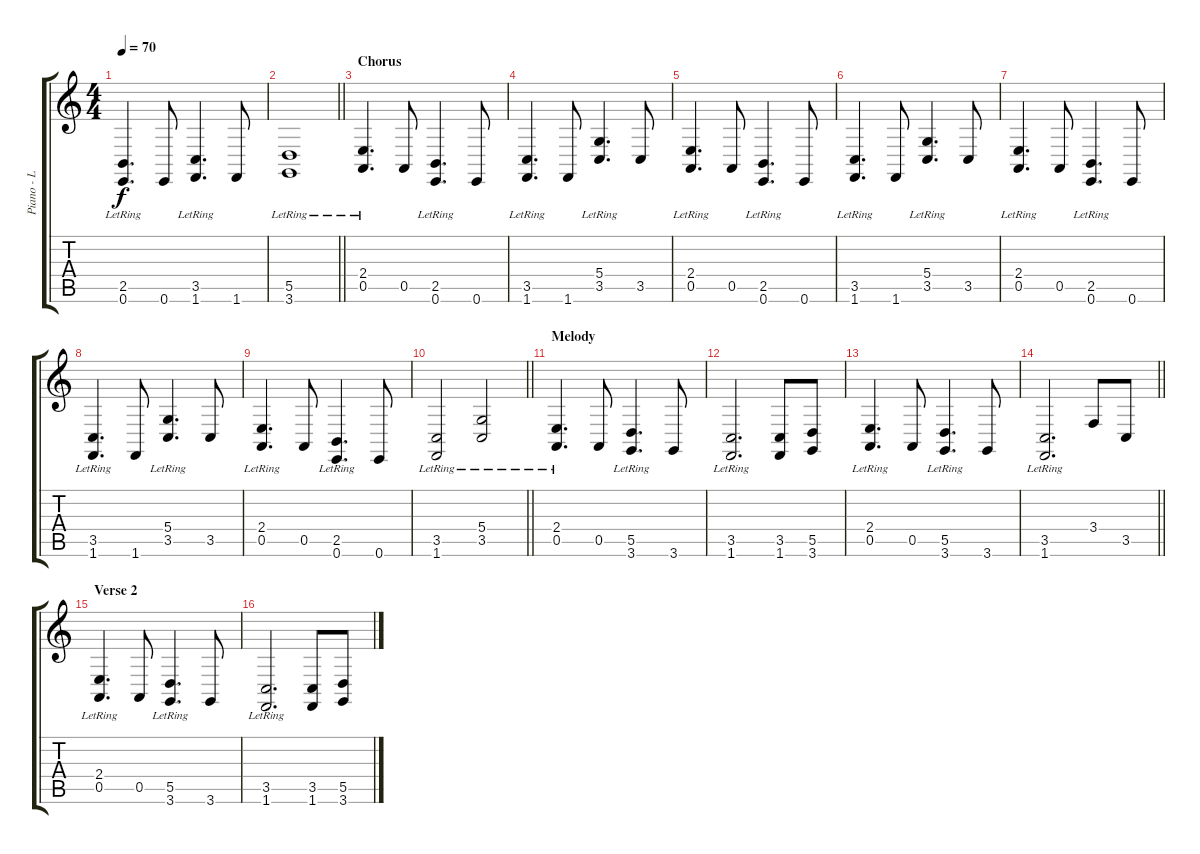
\track ("Piano - L Hand" "Piano - L ") {instrument electricgrandpiano}
\staff {score tabs}
\tuning (E4 B3 G3 D3 A2 E2) {hide}
\ts (4 4)
\tempo 70
\clef g2
\ks c
(2.5{lr} 0.6{lr}).4{d dy f} 0.6.8 (3.5{lr} 1.6{lr}).4{d} 1.6.8 |
\barLineRight lightlight
(5.5{lr} 3.6{lr}).1 |
\section ("" "Chorus")
(2.4{lr} 0.5{lr}).4{d} 0.5.8 (2.5{lr} 0.6{lr}).4{d} 0.6.8 |
(3.5{lr} 1.6{lr}).4{d} 1.6.8 (5.4{lr} 3.5{lr}).4{d} 3.5.8 |
(2.4{lr} 0.5{lr}).4{d} 0.5.8 (2.5{lr} 0.6{lr}).4{d} 0.6.8 |
(3.5{lr} 1.6{lr}).4{d} 1.6.8 (5.4{lr} 3.5{lr}).4{d} 3.5.8 |
(2.4{lr} 0.5{lr}).4{d} 0.5.8 (2.5{lr} 0.6{lr}).4{d} 0.6.8 |
(3.5{lr} 1.6{lr}).4{d} 1.6.8 (5.4{lr} 3.5{lr}).4{d} 3.5.8 |
(2.4{lr} 0.5{lr}).4{d} 0.5.8 (2.5{lr} 0.6{lr}).4{d} 0.6.8 |
\barLineRight lightlight
(3.5{lr} 1.6{lr}).2 (5.4{lr} 3.5{lr}).2 |
\section ("" "Melody")
(2.4{lr} 0.5{lr}).4{d} 0.5.8 (5.5{lr} 3.6{lr}).4{d} 3.6.8 |
(3.5{lr} 1.6{lr}).2{d} (3.5 1.6).8 (5.5 3.6).8 |
(2.4{lr} 0.5{lr}).4{d} 0.5.8 (5.5{lr} 3.6{lr}).4{d} 3.6.8 |
\barLineRight lightlight
(3.5{lr} 1.6{lr}).2{d} 3.4.8 3.5.8 |
\section ("" "Verse 2")
(2.4{lr} 0.5{lr}).4{d} 0.5.8 (5.5{lr} 3.6{lr}).4{d} 3.6.8 |
(3.5{lr} 1.6{lr}).2{d} (3.5 1.6).8 (5.5 3.6).8
